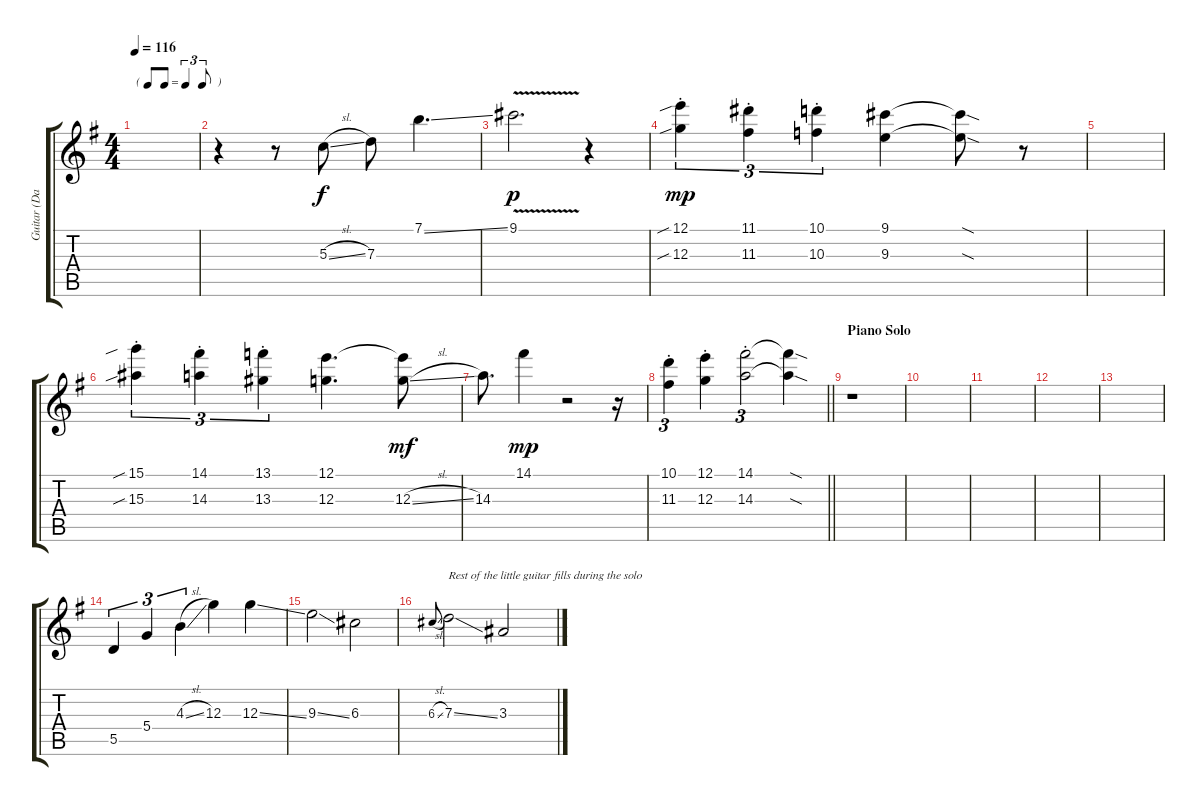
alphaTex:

\track ("Guitar (David Gilmour)" "Guitar (Da") {instrument electricguitarjazz}
\staff {score tabs}
\tuning (E4 B3 G3 D3 A2 E2) {hide}
\ts (4 4)
\tf triplet8th
\tempo 116
\clef g2
\ks g
|
r.4 r.8 5.3{sl}.8 7.3.8 7.1{ss}.4{d} |
9.1{v}.2{d dy p} r.4 |
(12.1{sib st} 12.3{sib st}).4{tu (3 2) dy mp} (11.1{st} 11.3{st}).4{tu (3 2)} (10.1{st} 10.3{st}).4{tu (3 2)} (9.1 9.3).4 (9.1{sod t} 9.3{sod t}).8 r.8 |
|
(15.1{sib st} 15.3{sib st}).4{tu (3 2)} (14.1{st} 14.3{st}).4{tu (3 2)} (13.1{st} 13.3{st}).4{tu (3 2)} (12.1 12.3).4{d} (12.1{t} 12.3{sl}).8{dy mf} |
14.3.8{d} 14.1.4{dy mp} r.2 r.16 |
\barLineRight lightlight
(10.1{st} 11.3{st}).4{tu (3 2)} (12.1{st} 12.3{st}).4 (14.1{st} 14.3{st}).2{tu (3 2)} (14.1{sod t} 14.3{sod t}).4 |
\section ("" "Piano Solo")
r.1 |
|
|
|
|
5.5.4{tu (3 2)} 5.4.4{tu (3 2)} 4.3{sl}.4{tu (3 2)} 12.3.4 12.3{ss}.4 |
9.3{ss}.2 6.3.2 |
6.3{sl}.8{gr onbeat} 7.3{ss}.2{txt "Rest of the little guitar fills during the solo"} 3.3.2
